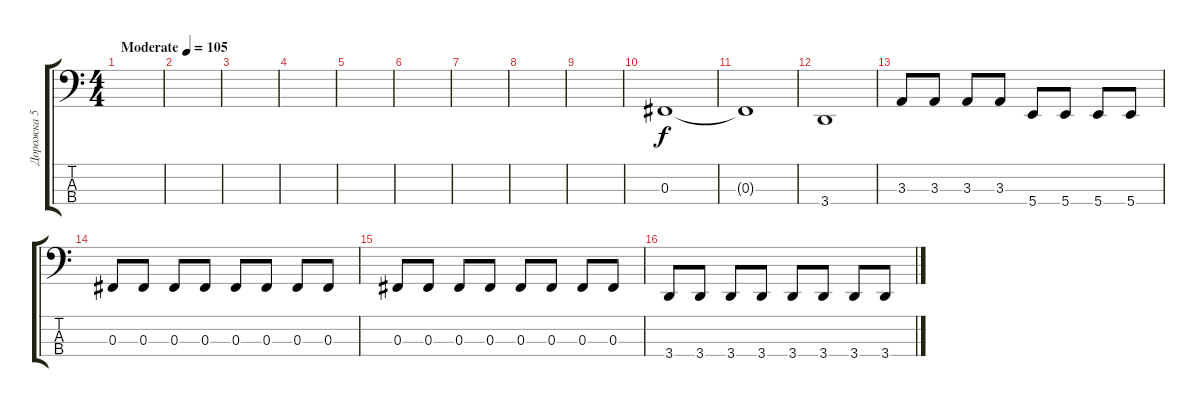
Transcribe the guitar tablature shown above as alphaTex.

\track ("Дорожка 5" "Дорожка 5") {instrument electricbasspick}
\staff {score tabs}
\tuning (E2 B1 Gb1 B0) {hide}
\ts (4 4)
\tempo (105 "Moderate")
\clef f4
\ks c
|
|
|
|
|
|
|
|
|
0.3.1 |
0.3{t}.1 |
3.4.1 |
3.3.8 3.3.8 3.3.8 3.3.8 5.4.8 5.4.8 5.4.8 5.4.8 |
0.3.8 0.3.8 0.3.8 0.3.8 0.3.8 0.3.8 0.3.8 0.3.8 |
0.3.8 0.3.8 0.3.8 0.3.8 0.3.8 0.3.8 0.3.8 0.3.8 |
3.4.8 3.4.8 3.4.8 3.4.8 3.4.8 3.4.8 3.4.8 3.4.8
